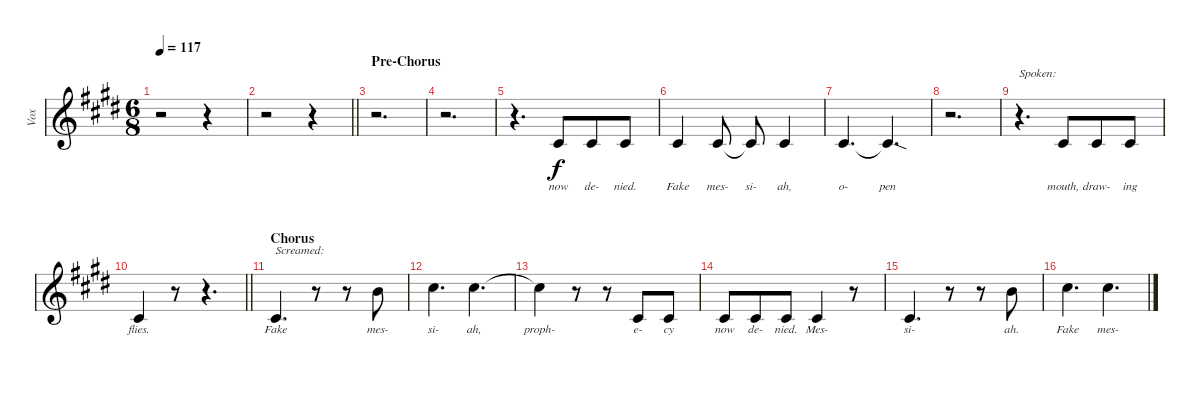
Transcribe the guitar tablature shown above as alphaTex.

\track ("Vox" "Vox") {instrument brasssection}
\staff {score}
\tuning (Eb4 Bb3 Gb3 Db3 Ab2 Db2) {hide}
\ts (6 8)
\tempo 117
\clef g2
\ks c#minor
r.2{dy f} r.4 |
\barLineRight lightlight
r.2 r.4 |
\section ("" "Pre-Chorus")
r.2{d} |
r.2{d} |
r.4{d} 7.3.8{lyrics (0 "now") lyrics (1 "") lyrics (2 "") lyrics (3 "") lyrics (4 "")} 7.3.8{lyrics (0 "de-") lyrics (1 "") lyrics (2 "") lyrics (3 "") lyrics (4 "")} 7.3.8{lyrics (0 "nied.") lyrics (1 "") lyrics (2 "") lyrics (3 "") lyrics (4 "")} |
7.3.4{lyrics (0 "Fake") lyrics (1 "") lyrics (2 "") lyrics (3 "") lyrics (4 "")} 7.3.8{lyrics (0 "mes-") lyrics (1 "") lyrics (2 "") lyrics (3 "") lyrics (4 "")} 7.3{t}.8{lyrics (0 "si-") lyrics (1 "") lyrics (2 "") lyrics (3 "") lyrics (4 "")} 7.3.4{lyrics (0 "ah,") lyrics (1 "") lyrics (2 "") lyrics (3 "") lyrics (4 "")} |
7.3.4{d lyrics (0 "o-") lyrics (1 "") lyrics (2 "") lyrics (3 "") lyrics (4 "")} 7.3{sod t}.4{d lyrics (0 "pen") lyrics (1 "") lyrics (2 "") lyrics (3 "") lyrics (4 "")} |
r.2{d} |
r.4{d txt "Spoken:"} 7.3.8{lyrics (0 "mouth,") lyrics (1 "") lyrics (2 "") lyrics (3 "") lyrics (4 "")} 7.3.8{lyrics (0 "draw-") lyrics (1 "") lyrics (2 "") lyrics (3 "") lyrics (4 "")} 7.3.8{lyrics (0 "ing") lyrics (1 "") lyrics (2 "") lyrics (3 "") lyrics (4 "")} |
\barLineRight lightlight
7.3.4{lyrics (0 "flies.") lyrics (1 "") lyrics (2 "") lyrics (3 "") lyrics (4 "")} r.8 r.4{d} |
\section ("" "Chorus")
7.3.4{d txt "Screamed:" lyrics (0 "Fake") lyrics (1 "") lyrics (2 "") lyrics (3 "") lyrics (4 "")} r.8 r.8 8.1.8{lyrics (0 "mes-") lyrics (1 "") lyrics (2 "") lyrics (3 "") lyrics (4 "")} |
10.1.4{d lyrics (0 "si-") lyrics (1 "") lyrics (2 "") lyrics (3 "") lyrics (4 "")} 10.1.4{d lyrics (0 "ah,") lyrics (1 "") lyrics (2 "") lyrics (3 "") lyrics (4 "")} |
10.1{t}.4{lyrics (0 "proph-") lyrics (1 "") lyrics (2 "") lyrics (3 "") lyrics (4 "")} r.8 r.8 7.3.8{lyrics (0 "e-") lyrics (1 "") lyrics (2 "") lyrics (3 "") lyrics (4 "")} 7.3.8{lyrics (0 "cy") lyrics (1 "") lyrics (2 "") lyrics (3 "") lyrics (4 "")} |
7.3.8{lyrics (0 "now") lyrics (1 "") lyrics (2 "") lyrics (3 "") lyrics (4 "")} 7.3.8{lyrics (0 "de-") lyrics (1 "") lyrics (2 "") lyrics (3 "") lyrics (4 "")} 7.3.8{lyrics (0 "nied.") lyrics (1 "") lyrics (2 "") lyrics (3 "") lyrics (4 "")} 7.3.4{lyrics (0 "Mes-") lyrics (1 "") lyrics (2 "") lyrics (3 "") lyrics (4 "")} r.8 |
7.3.4{d lyrics (0 "si-") lyrics (1 "") lyrics (2 "") lyrics (3 "") lyrics (4 "")} r.8 r.8 8.1.8{lyrics (0 "ah.") lyrics (1 "") lyrics (2 "") lyrics (3 "") lyrics (4 "")} |
10.1.4{d lyrics (0 "Fake") lyrics (1 "") lyrics (2 "") lyrics (3 "") lyrics (4 "")} 10.1.4{d lyrics (0 "mes-") lyrics (1 "") lyrics (2 "") lyrics (3 "") lyrics (4 "")}
